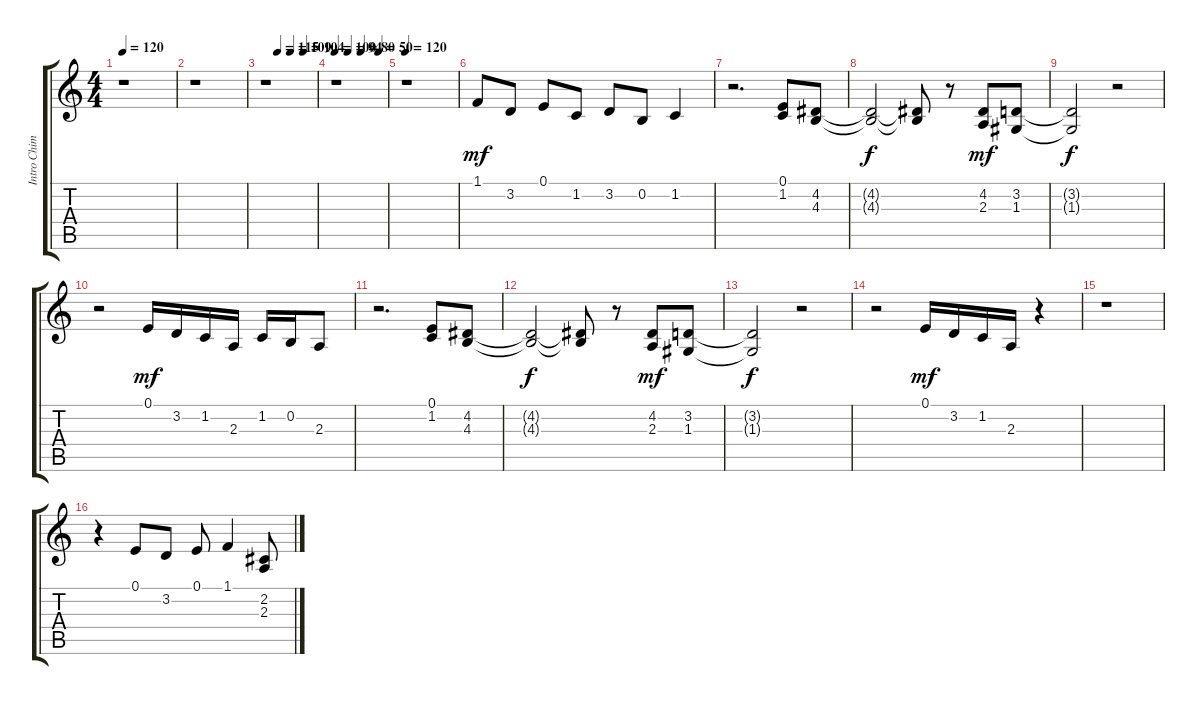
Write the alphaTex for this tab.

\track ("Intro Chime Synth" "Intro Chim") {instrument pad1newage}
\staff {score tabs}
\tuning (E4 B3 G3 D3 A2 E2) {hide}
\ts (4 4)
\tempo 120
\clef g2
\ks c
r.1{dy mf} |
r.1 |
\tempo (115 0.25)
\tempo (109 0.5)
\tempo (104 0.75)
r.1 |
\tempo 100
\tempo (94 0.25)
\tempo (80 0.5)
\tempo (50 0.84375)
r.1 |
\tempo 120
r.1 |
1.1.8{balance 8} 3.2.8 0.1.8 1.2.8 3.2.8 0.2.8 1.2.4 |
r.2{d} (0.1 1.2).8 (4.2 4.3).8 |
(4.2{t} 4.3{t}).2{dy f} (4.2{t} 4.3{t}).8 r.8 (4.2 2.3).8{dy mf} (3.2 1.3).8 |
(3.2{t} 1.3{t}).2{dy f} r.2 |
r.2 0.1.16{dy mf} 3.2.16 1.2.16 2.3.16 1.2.16 0.2.16 2.3.8 |
r.2{d} (0.1 1.2).8 (4.2 4.3).8 |
(4.2{t} 4.3{t}).2{dy f} (4.2{t} 4.3{t}).8 r.8 (4.2 2.3).8{dy mf} (3.2 1.3).8 |
(3.2{t} 1.3{t}).2{dy f} r.2 |
r.2 0.1.16{dy mf} 3.2.16 1.2.16 2.3.16 r.4 |
r.1 |
r.4 0.1.8 3.2.8 0.1.8 1.1.4 (2.2 2.3).8
